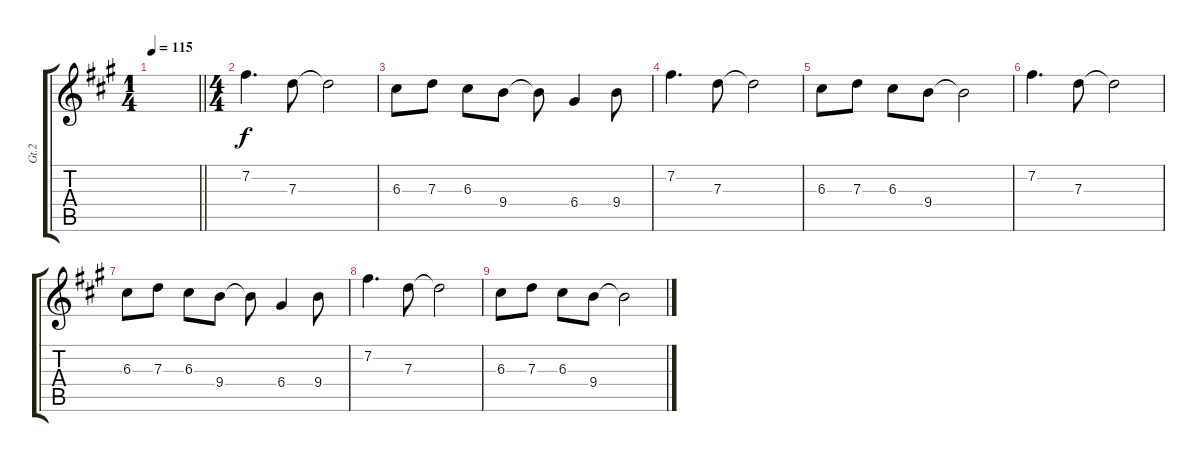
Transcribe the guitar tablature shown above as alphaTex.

\track ("Gt.2" "Gt.2") {instrument electricguitarclean}
\staff {score tabs}
\tuning (E4 B3 G3 D3 A2 E2) {hide}
\ts (1 4)
\tempo 115
\clef g2
\barLineRight lightlight
\ks a
|
\ts (4 4)
7.2.4{d} 7.3.8 7.3{t}.2 |
6.3.8 7.3.8 6.3.8 9.4.8 9.4{t}.8 6.4.4 9.4.8 |
7.2.4{d} 7.3.8 7.3{t}.2 |
6.3.8 7.3.8 6.3.8 9.4.8 9.4{t}.2 |
7.2.4{d} 7.3.8 7.3{t}.2 |
6.3.8 7.3.8 6.3.8 9.4.8 9.4{t}.8 6.4.4 9.4.8 |
7.2.4{d} 7.3.8 7.3{t}.2 |
6.3.8 7.3.8 6.3.8 9.4.8 9.4{t}.2
